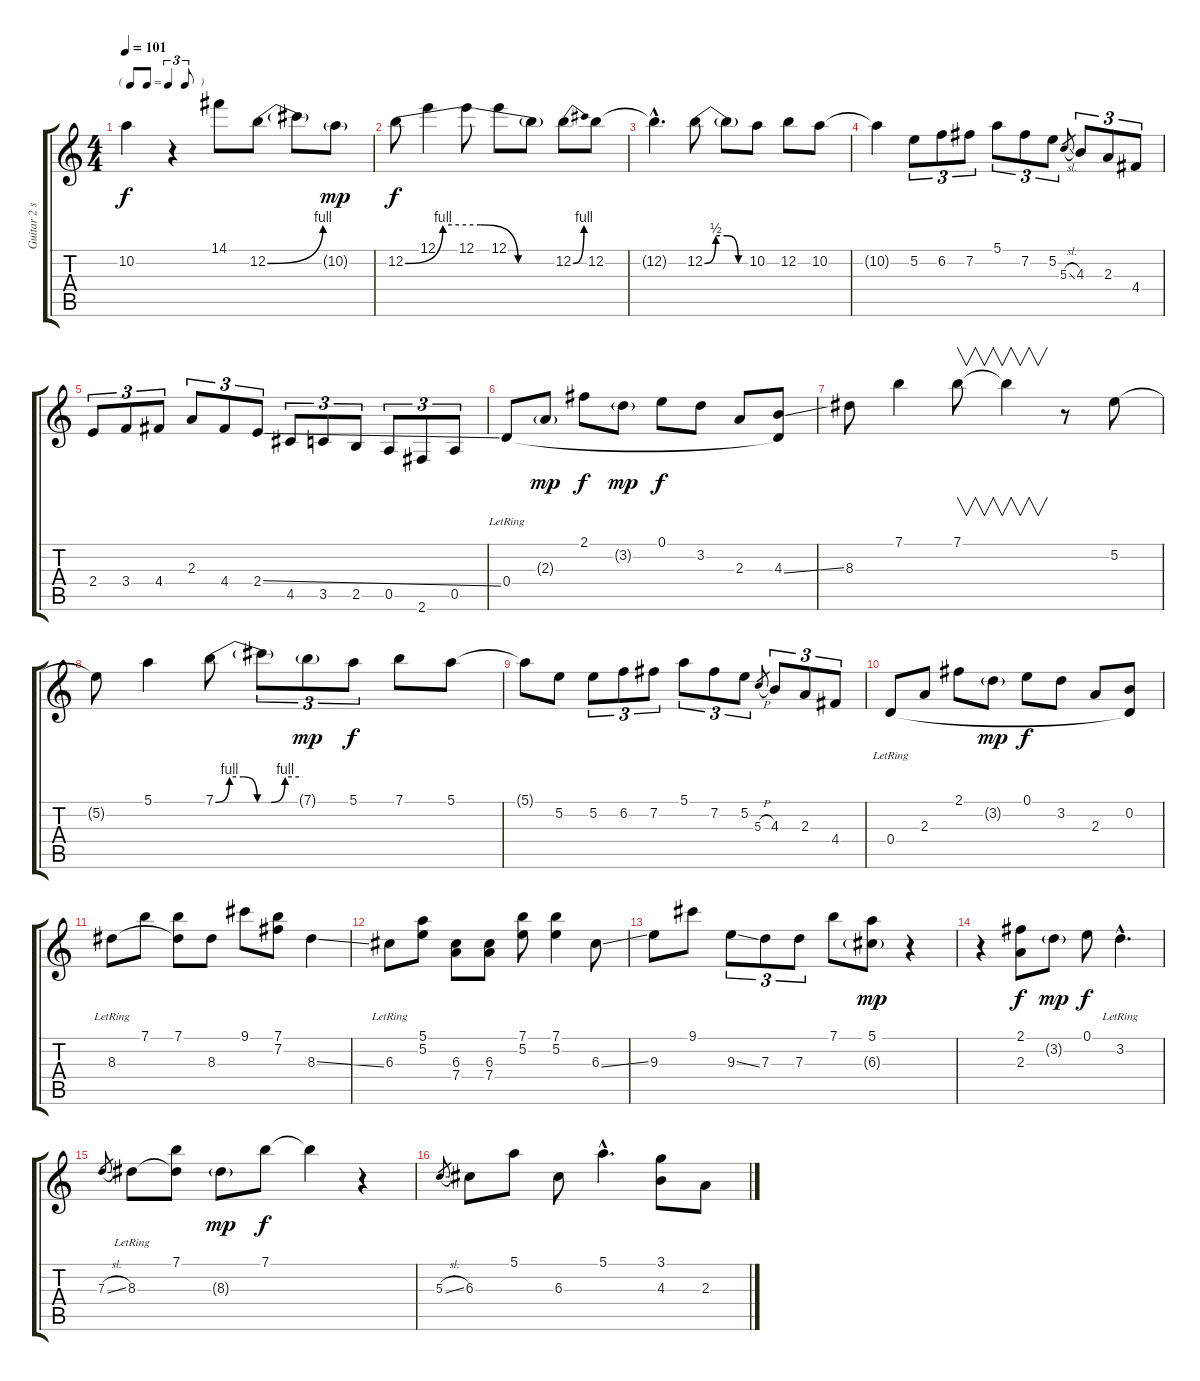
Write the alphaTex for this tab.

\track ("Guitar 2 standard" "Guitar 2 s") {instrument acousticguitarsteel}
\staff {score tabs}
\tuning (E4 B3 G3 D3 A2 E2) {hide}
\ts (4 4)
\tf triplet8th
\tempo 101
\clef g2
\ks c
10.2{t}.4{dy f} r.4 14.1.8 12.2{be (bend 0 0 60 4)}.8 12.2{t}.8 10.2{g}.8{dy mp} |
12.2{be (custom 0 0 15 4 30 4 45 0 60 0)}.8{dy f} 12.1.4 12.1.8 12.1.8 12.2{t}.8 12.2{be (bend 0 0 60 4)}.8 12.2.8 |
12.2{hac t}.4{d} 12.2{be (custom 0 0 15 2 30 2 45 0 60 0)}.8 12.2{t}.8 10.2.8 12.2.8 10.2.8 |
10.2{t}.4 5.2.8{tu (3 2)} 6.2.8{tu (3 2)} 7.2.8{tu (3 2)} 5.1.8{tu (3 2)} 7.2.8{tu (3 2)} 5.2.8{tu (3 2)} 5.3{sl}.8{gr} 4.3.8{tu (3 2)} 2.3.8{tu (3 2)} 4.4.8{tu (3 2)} |
2.4.8{tu (3 2)} 3.4.8{tu (3 2)} 4.4.8{tu (3 2)} 2.3.8{tu (3 2)} 4.4.8{tu (3 2)} 2.4{ss}.8{tu (3 2)} 4.5.8{tu (3 2)} 3.5.8{tu (3 2)} 2.5.8{tu (3 2)} 0.5.8{tu (3 2)} 2.6.8{tu (3 2)} 0.5.8{tu (3 2)} |
0.4{lr}.8 2.3{g}.8{dy mp} 2.1.8{dy f} 3.2{g}.8{dy mp} 0.1.8{dy f} 3.2.8 2.3.8 (4.3{ss} 0.4{t}).8 |
8.3.8 7.1.4 7.1.8{v} 7.1{t}.4{v} r.8 5.2.8 |
5.2{t}.8 5.1.4 7.1{be (custom 0 0 10 4 20 4 30 0 40 0 50 4 60 4)}.8 7.1{t}.8{tu (3 2)} 7.1{g}.8{tu (3 2) dy mp} 5.1.8{tu (3 2) dy f} 7.1.8 5.1.8 |
5.1{t}.8 5.2.8 5.2.8{tu (3 2)} 6.2.8{tu (3 2)} 7.2.8{tu (3 2)} 5.1.8{tu (3 2)} 7.2.8{tu (3 2)} 5.2.8{tu (3 2)} 5.3{h}.8{gr} 4.3.8{tu (3 2)} 2.3.8{tu (3 2)} 4.4.8{tu (3 2)} |
0.4{lr}.8 2.3.8 2.1.8 3.2{g}.8{dy mp} 0.1.8{dy f} 3.2.8 2.3.8 (0.2 0.4{t}).8 |
8.3{lr}.8 7.1.8 (7.1 8.3{t}).8 8.3.8 9.1.8 (7.1 7.2).8 8.3{ss}.4 |
6.3{lr}.8 (5.1 5.2).8 (6.3 7.4).8 (6.3 7.4).8 (7.1 5.2).8 (7.1 5.2).4 6.3{ss}.8 |
9.3.8 9.1.8 9.3{ss}.8{tu (3 2)} 7.3.8{tu (3 2)} 7.3.8{tu (3 2)} 7.1.8 (5.1 6.3{g}).8{dy mp} r.4 |
r.4 (2.1 2.3).8{dy f} 3.2{g}.8{dy mp} 0.1.8{dy f} 3.2{hac lr}.4{d} |
7.3{sl}.8{gr} 8.3{lr}.8 (7.1 8.3{t}).8 8.3{g}.8{dy mp} 7.1.8{dy f} 7.1{t}.4 r.4 |
5.3{sl}.8{gr} 6.3.8 5.1.8 6.3.8 5.1{hac}.4{d} (3.1 4.3).8 2.3.8
